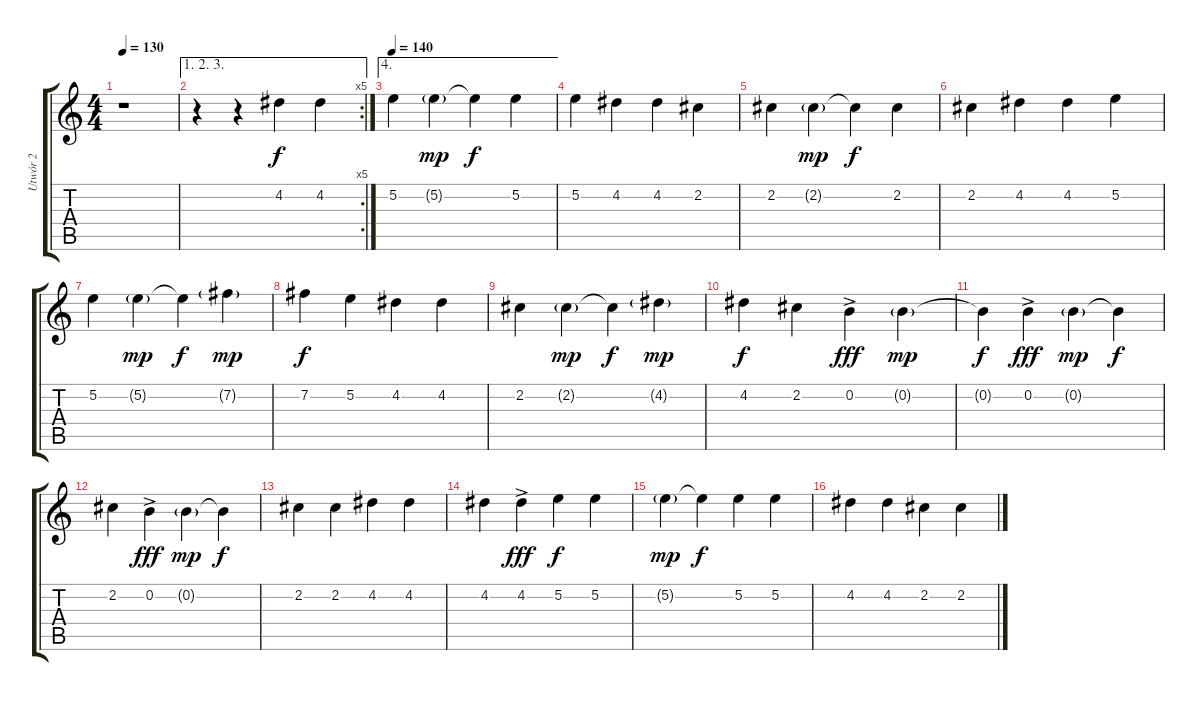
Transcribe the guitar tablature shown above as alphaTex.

\track ("Utwór 2" "Utwór 2") {instrument electricguitarclean}
\staff {score tabs}
\tuning (E4 B3 G3 D3 A2 E2) {hide}
\ts (4 4)
\tempo 130
\clef g2
\ks c
r.1{dy f} |
\ae (1 2 3)
\rc 5
r.4 r.4 4.2.4 4.2.4 |
\ae 4
\tempo 140
5.2.4 5.2{g}.4{dy mp} 5.2{t}.4{dy f} 5.2.4 |
5.2.4 4.2.4 4.2.4 2.2.4 |
2.2.4 2.2{g}.4{dy mp} 2.2{t}.4{dy f} 2.2.4 |
2.2.4 4.2.4 4.2.4 5.2.4 |
5.2.4 5.2{g}.4{dy mp} 5.2{t}.4{dy f} 7.2{g}.4{dy mp} |
7.2.4{dy f} 5.2.4 4.2.4 4.2.4 |
2.2.4 2.2{g}.4{dy mp} 2.2{t}.4{dy f} 4.2{g}.4{dy mp} |
4.2.4{dy f} 2.2.4 0.2{ac}.4{dy fff} 0.2{g}.4{dy mp} |
0.2{t}.4{dy f} 0.2{ac}.4{dy fff} 0.2{g}.4{dy mp} 0.2{t}.4{dy f} |
2.2.4 0.2{ac}.4{dy fff} 0.2{g}.4{dy mp} 0.2{t}.4{dy f} |
2.2.4 2.2.4 4.2.4 4.2.4 |
4.2.4 4.2{ac}.4{dy fff} 5.2.4{dy f} 5.2.4 |
5.2{g}.4{dy mp} 5.2{t}.4{dy f} 5.2.4 5.2.4 |
4.2.4 4.2.4 2.2.4 2.2.4
